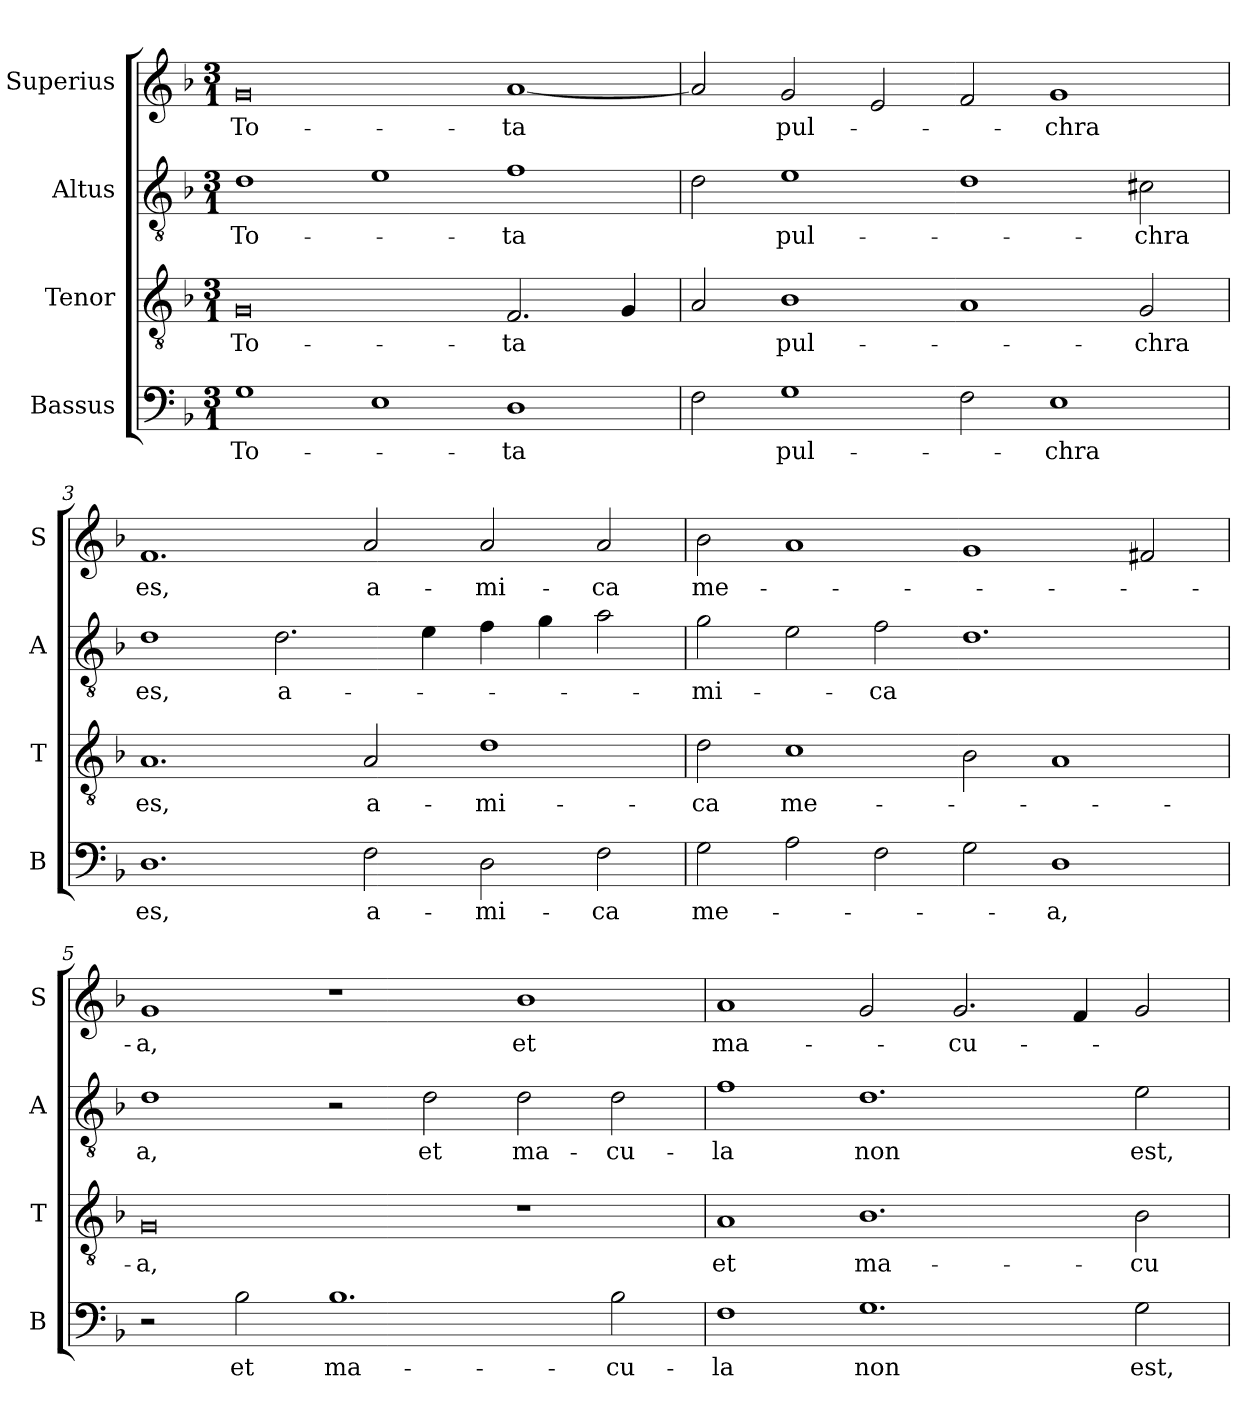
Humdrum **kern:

**kern	**text	**kern	**text	**kern	**text	**kern	**text
*part4	*part4	*part3	*part3	*part2	*part2	*part1	*part1
*staff4	*staff4	*staff3	*staff3	*staff2	*staff2	*staff1	*staff1
*I"Bassus	*	*I"Tenor	*	*I"Altus	*	*I"Superius	*
*I'B	*	*I'T	*	*I'A	*	*I'S	*
*clefF4	*	*clefGv2	*	*clefGv2	*	*clefG2	*
*k[b-]	*	*k[b-]	*	*k[b-]	*	*k[b-]	*
*M3/1	*	*M3/1	*	*M3/1	*	*M3/1	*
=1	=1	=1	=1	=1	=1	=1	=1
1G	To-	0G	To-	1d	To-	0g	To-
1E	.	.	.	1e	.	.	.
1D	-ta	2.F/	-ta	1f	-ta	[1a	-ta
.	.	4G/	.	.	.	.	.
=2	=2	=2	=2	=2	=2	=2	=2
2F\	.	2A/	.	2d\	.	2a/]	.
1G	pul-	1B-	pul-	1e	pul-	2g/	pul-
.	.	.	.	.	.	2e/	.
2F\	.	1A	.	1d	.	2f/	.
1E	-chra	.	.	.	.	1g	-chra
.	.	2G/	-chra	2c#X\	-chra	.	.
=3	=3	=3	=3	=3	=3	=3	=3
1.D	es,	1.A	es,	1d	es,	1.f	es,
.	.	.	.	2.d\	a-	.	.
2F\	a-	2A/	a-	.	.	2a/	a-
.	.	.	.	4e\	.	.	.
2D\	-mi-	1d	-mi-	4f\	.	2a/	-mi-
.	.	.	.	4g\	.	.	.
2F\	-ca	.	.	2a\	.	2a/	-ca
=4	=4	=4	=4	=4	=4	=4	=4
2G\	me-	2d\	-ca	2g\	-mi-	2b-\	me-
2A\	.	1c	me-	2e\	.	1a	.
2F\	.	.	.	2f\	-ca	.	.
2G\	.	2B-\	.	1.d	.	1g	.
1D	-a,	1A	.	.	.	.	.
.	.	.	.	.	.	2f#X/	.
=5	=5	=5	=5	=5	=5	=5	=5
2r	.	0G	-a,	1d	a,	1g	-a,
2B-\	et	.	.	.	.	.	.
1.B-	ma-	.	.	2r	.	1r	.
.	.	.	.	2d\	et	.	.
.	.	1r	.	2d\	ma-	1b-	et
2B-\	-cu-	.	.	2d\	-cu-	.	.
=6	=6	=6	=6	=6	=6	=6	=6
1F	-la	1A	et	1f	-la	1a	ma-
1.G	non	1.B-	ma-	1.d	non	2g/	.
.	.	.	.	.	.	2.g/	-cu-
.	.	.	.	.	.	4f/	.
2G\	est,	2B-\	-cu-	2e\	est,	2g/	.
=	=	=	=	=	=	=	=
*-	*-	*-	*-	*-	*-	*-	*-
